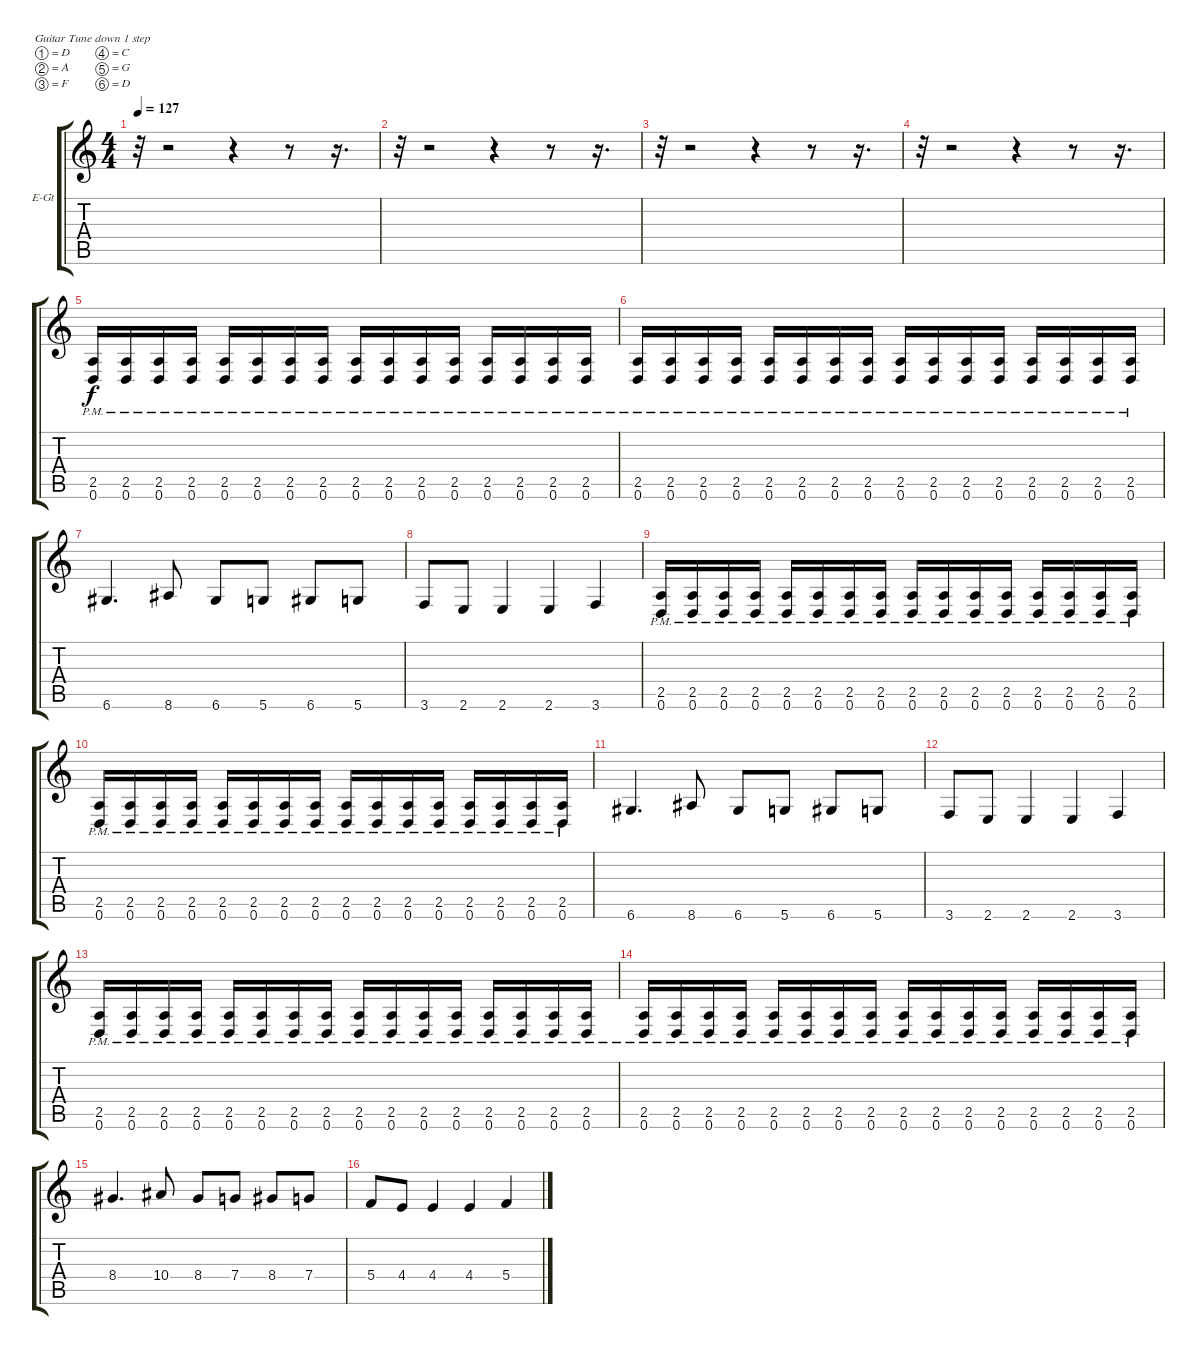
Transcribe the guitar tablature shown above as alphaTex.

\bracketExtendMode groupsimilarinstruments
\firstSystemTrackNameOrientation horizontal
\otherSystemsTrackNameOrientation horizontal
\track ("Rhytm guitar" "E-Gt") {instrument distortionguitar}
\staff {score tabs}
\tuning (D4 A3 F3 C3 G2 D2)
\ts (4 4)
\tempo 127
\clef g2
\ks c
r.32{dy p} r.2 r.4 r.8 r.16{d} |
r.32 r.2 r.4 r.8 r.16{d} |
r.32 r.2 r.4 r.8 r.16{d} |
r.32 r.2 r.4 r.8 r.16{d} |
(2.5{pm} 0.6{pm}).16{dy f} (2.5{pm} 0.6{pm}).16 (2.5{pm} 0.6{pm}).16 (2.5{pm} 0.6{pm}).16 (2.5{pm} 0.6{pm}).16 (2.5{pm} 0.6{pm}).16 (2.5{pm} 0.6{pm}).16 (2.5{pm} 0.6{pm}).16 (2.5{pm} 0.6{pm}).16 (2.5{pm} 0.6{pm}).16 (2.5{pm} 0.6{pm}).16 (2.5{pm} 0.6{pm}).16 (2.5{pm} 0.6{pm}).16 (2.5{pm} 0.6{pm}).16 (2.5{pm} 0.6{pm}).16 (2.5{pm} 0.6{pm}).16 |
(2.5{pm} 0.6{pm}).16 (2.5{pm} 0.6{pm}).16 (2.5{pm} 0.6{pm}).16 (2.5{pm} 0.6{pm}).16 (2.5{pm} 0.6{pm}).16 (2.5{pm} 0.6{pm}).16 (2.5{pm} 0.6{pm}).16 (2.5{pm} 0.6{pm}).16 (2.5{pm} 0.6{pm}).16 (2.5{pm} 0.6{pm}).16 (2.5{pm} 0.6{pm}).16 (2.5{pm} 0.6{pm}).16 (2.5{pm} 0.6{pm}).16 (2.5{pm} 0.6{pm}).16 (2.5{pm} 0.6{pm}).16 (2.5{pm} 0.6{pm}).16 |
6.6.4{d} 8.6.8 6.6.8 5.6.8 6.6.8 5.6.8 |
3.6.8 2.6.8 2.6.4 2.6.4 3.6.4 |
(2.5{pm} 0.6{pm}).16 (2.5{pm} 0.6{pm}).16 (2.5{pm} 0.6{pm}).16 (2.5{pm} 0.6{pm}).16 (2.5{pm} 0.6{pm}).16 (2.5{pm} 0.6{pm}).16 (2.5{pm} 0.6{pm}).16 (2.5{pm} 0.6{pm}).16 (2.5{pm} 0.6{pm}).16 (2.5{pm} 0.6{pm}).16 (2.5{pm} 0.6{pm}).16 (2.5{pm} 0.6{pm}).16 (2.5{pm} 0.6{pm}).16 (2.5{pm} 0.6{pm}).16 (2.5{pm} 0.6{pm}).16 (2.5{pm} 0.6{pm}).16 |
(2.5{pm} 0.6{pm}).16 (2.5{pm} 0.6{pm}).16 (2.5{pm} 0.6{pm}).16 (2.5{pm} 0.6{pm}).16 (2.5{pm} 0.6{pm}).16 (2.5{pm} 0.6{pm}).16 (2.5{pm} 0.6{pm}).16 (2.5{pm} 0.6{pm}).16 (2.5{pm} 0.6{pm}).16 (2.5{pm} 0.6{pm}).16 (2.5{pm} 0.6{pm}).16 (2.5{pm} 0.6{pm}).16 (2.5{pm} 0.6{pm}).16 (2.5{pm} 0.6{pm}).16 (2.5{pm} 0.6{pm}).16 (2.5{pm} 0.6{pm}).16 |
6.6.4{d} 8.6.8 6.6.8 5.6.8 6.6.8 5.6.8 |
3.6.8 2.6.8 2.6.4 2.6.4 3.6.4 |
(2.5{pm} 0.6{pm}).16 (2.5{pm} 0.6{pm}).16 (2.5{pm} 0.6{pm}).16 (2.5{pm} 0.6{pm}).16 (2.5{pm} 0.6{pm}).16 (2.5{pm} 0.6{pm}).16 (2.5{pm} 0.6{pm}).16 (2.5{pm} 0.6{pm}).16 (2.5{pm} 0.6{pm}).16 (2.5{pm} 0.6{pm}).16 (2.5{pm} 0.6{pm}).16 (2.5{pm} 0.6{pm}).16 (2.5{pm} 0.6{pm}).16 (2.5{pm} 0.6{pm}).16 (2.5{pm} 0.6{pm}).16 (2.5{pm} 0.6{pm}).16 |
(2.5{pm} 0.6{pm}).16 (2.5{pm} 0.6{pm}).16 (2.5{pm} 0.6{pm}).16 (2.5{pm} 0.6{pm}).16 (2.5{pm} 0.6{pm}).16 (2.5{pm} 0.6{pm}).16 (2.5{pm} 0.6{pm}).16 (2.5{pm} 0.6{pm}).16 (2.5{pm} 0.6{pm}).16 (2.5{pm} 0.6{pm}).16 (2.5{pm} 0.6{pm}).16 (2.5{pm} 0.6{pm}).16 (2.5{pm} 0.6{pm}).16 (2.5{pm} 0.6{pm}).16 (2.5{pm} 0.6{pm}).16 (2.5{pm} 0.6{pm}).16 |
8.4.4{d} 10.4.8 8.4.8 7.4.8 8.4.8 7.4.8 |
5.4.8 4.4.8 4.4.4 4.4.4 5.4.4
